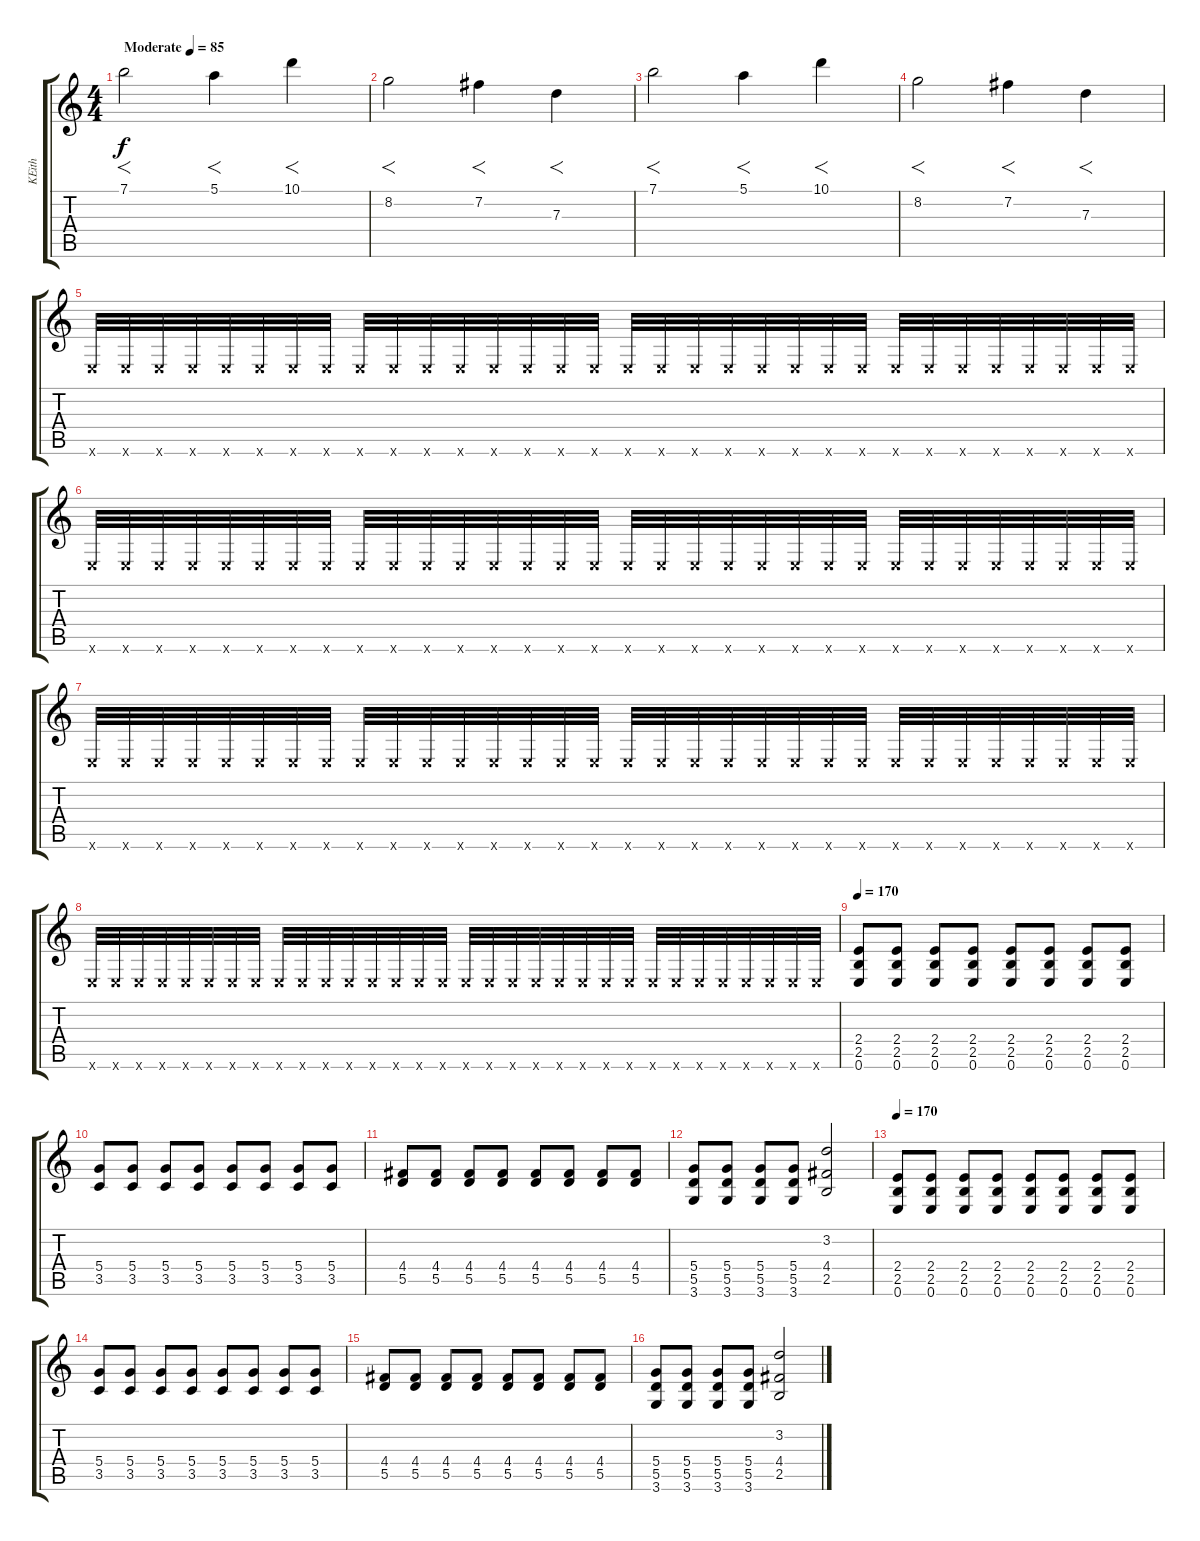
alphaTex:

\track ("KEith" "KEith") {instrument distortionguitar}
\staff {score tabs}
\tuning (E4 B3 G3 D3 A2 E2) {hide}
\ts (4 4)
\tempo (85 "Moderate")
\clef g2
\ks c
7.1.2{f dy f volume 10 instrument distortionguitar} 5.1.4{f} 10.1.4{f} |
8.2.2{f} 7.2.4{f} 7.3.4{f} |
7.1.2{f} 5.1.4{f} 10.1.4{f} |
8.2.2{f} 7.2.4{f} 7.3.4{f} |
0.6{x}.32 0.6{x}.32 0.6{x}.32 0.6{x}.32 0.6{x}.32 0.6{x}.32 0.6{x}.32 0.6{x}.32 0.6{x}.32 0.6{x}.32 0.6{x}.32 0.6{x}.32 0.6{x}.32 0.6{x}.32 0.6{x}.32 0.6{x}.32 0.6{x}.32 0.6{x}.32 0.6{x}.32 0.6{x}.32 0.6{x}.32 0.6{x}.32 0.6{x}.32 0.6{x}.32 0.6{x}.32 0.6{x}.32 0.6{x}.32 0.6{x}.32 0.6{x}.32 0.6{x}.32 0.6{x}.32 0.6{x}.32 |
0.6{x}.32 0.6{x}.32 0.6{x}.32 0.6{x}.32 0.6{x}.32 0.6{x}.32 0.6{x}.32 0.6{x}.32 0.6{x}.32 0.6{x}.32 0.6{x}.32 0.6{x}.32 0.6{x}.32 0.6{x}.32 0.6{x}.32 0.6{x}.32 0.6{x}.32 0.6{x}.32 0.6{x}.32 0.6{x}.32 0.6{x}.32 0.6{x}.32 0.6{x}.32 0.6{x}.32 0.6{x}.32 0.6{x}.32 0.6{x}.32 0.6{x}.32 0.6{x}.32 0.6{x}.32 0.6{x}.32 0.6{x}.32 |
0.6{x}.32 0.6{x}.32 0.6{x}.32 0.6{x}.32 0.6{x}.32 0.6{x}.32 0.6{x}.32 0.6{x}.32 0.6{x}.32 0.6{x}.32 0.6{x}.32 0.6{x}.32 0.6{x}.32 0.6{x}.32 0.6{x}.32 0.6{x}.32 0.6{x}.32 0.6{x}.32 0.6{x}.32 0.6{x}.32 0.6{x}.32 0.6{x}.32 0.6{x}.32 0.6{x}.32 0.6{x}.32 0.6{x}.32 0.6{x}.32 0.6{x}.32 0.6{x}.32 0.6{x}.32 0.6{x}.32 0.6{x}.32 |
0.6{x}.32 0.6{x}.32 0.6{x}.32 0.6{x}.32 0.6{x}.32 0.6{x}.32 0.6{x}.32 0.6{x}.32 0.6{x}.32 0.6{x}.32 0.6{x}.32 0.6{x}.32 0.6{x}.32 0.6{x}.32 0.6{x}.32 0.6{x}.32 0.6{x}.32 0.6{x}.32 0.6{x}.32 0.6{x}.32 0.6{x}.32 0.6{x}.32 0.6{x}.32 0.6{x}.32 0.6{x}.32 0.6{x}.32 0.6{x}.32 0.6{x}.32 0.6{x}.32 0.6{x}.32 0.6{x}.32 0.6{x}.32 |
\tempo 170
(2.4 2.5 0.6).8{volume 13 instrument distortionguitar} (2.4 2.5 0.6).8 (2.4 2.5 0.6).8 (2.4 2.5 0.6).8 (2.4 2.5 0.6).8 (2.4 2.5 0.6).8 (2.4 2.5 0.6).8 (2.4 2.5 0.6).8 |
(5.4 3.5).8 (5.4 3.5).8 (5.4 3.5).8 (5.4 3.5).8 (5.4 3.5).8 (5.4 3.5).8 (5.4 3.5).8 (5.4 3.5).8 |
(4.4 5.5).8 (4.4 5.5).8 (4.4 5.5).8 (4.4 5.5).8 (4.4 5.5).8 (4.4 5.5).8 (4.4 5.5).8 (4.4 5.5).8 |
(5.4 5.5 3.6).8 (5.4 5.5 3.6).8 (5.4 5.5 3.6).8 (5.4 5.5 3.6).8 (3.2 4.4 2.5).2 |
\tempo 170
(2.4 2.5 0.6).8{volume 13 instrument distortionguitar} (2.4 2.5 0.6).8 (2.4 2.5 0.6).8 (2.4 2.5 0.6).8 (2.4 2.5 0.6).8 (2.4 2.5 0.6).8 (2.4 2.5 0.6).8 (2.4 2.5 0.6).8 |
(5.4 3.5).8 (5.4 3.5).8 (5.4 3.5).8 (5.4 3.5).8 (5.4 3.5).8 (5.4 3.5).8 (5.4 3.5).8 (5.4 3.5).8 |
(4.4 5.5).8 (4.4 5.5).8 (4.4 5.5).8 (4.4 5.5).8 (4.4 5.5).8 (4.4 5.5).8 (4.4 5.5).8 (4.4 5.5).8 |
(5.4 5.5 3.6).8 (5.4 5.5 3.6).8 (5.4 5.5 3.6).8 (5.4 5.5 3.6).8 (3.2 4.4 2.5).2
